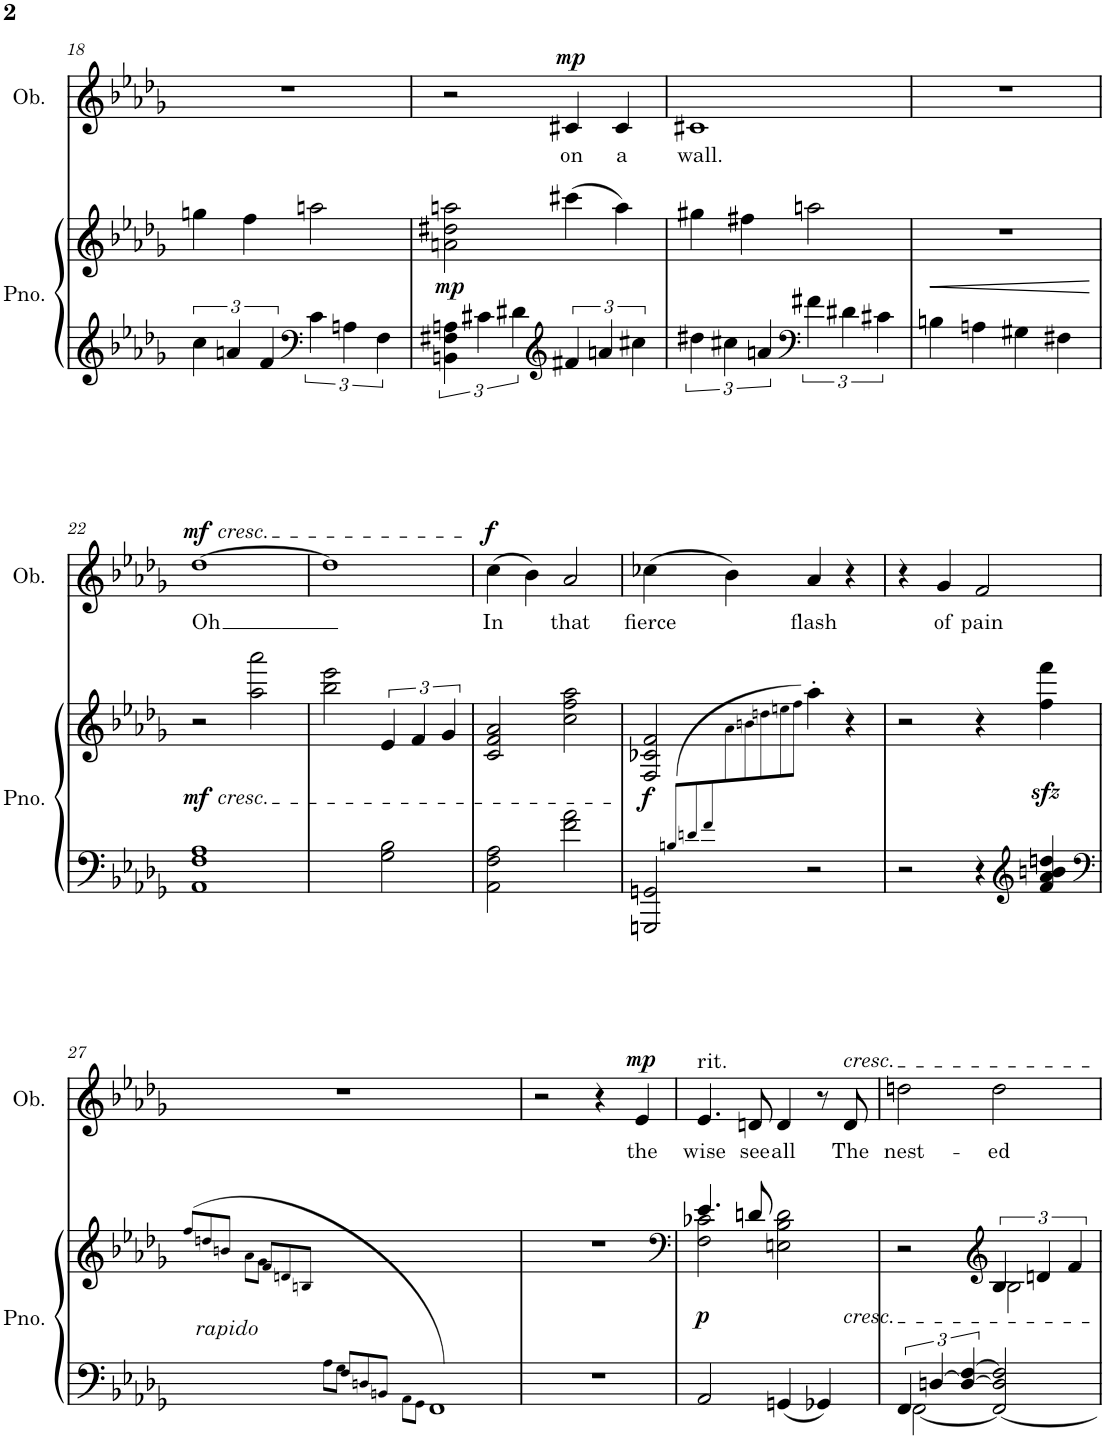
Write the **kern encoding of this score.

**kern	**kern	**dynam	**kern	**text	**dynam
*part2	*part2	*part2	*part1	*part1	*part1
*staff3	*staff2	*staff2/3	*staff1	*staff1	*staff1
*I"Piano	*	*	*I"Oboe	*	*
*I'Pno.	*	*	*I'Ob.	*	*
!!LO:PB:g=z
*clefG2	*clefG2	*	*clefG2	*	*
*k[b-e-a-d-g-]	*k[b-e-a-d-g-]	*	*k[b-e-a-d-g-]	*	*
*M2/2	*M2/2	*	*M2/2	*	*
=18	=18	=18	=18	=18	=18
6cc\	4ggn\	.	1r	.	.
6an/	.	.	.	.	.
.	4ff\	.	.	.	.
6f/	.	.	.	.	.
*clefF4	*	*	*	*	*
6c\	2aan\	.	.	.	.
6An\	.	.	.	.	.
6F\	.	.	.	.	.
=19	=19	=19	=19	=19	=19
!	!	!LO:DY:b	!	!	!
6BBn\ 6F#X\ 6An\	2an\ 2dd#X\ 2aan\	mp	2r	.	.
6c#X\	.	.	.	.	.
6d#X\	.	.	.	.	.
*clefG2	*	*	*	*	*
!	!	!	!	!LO:LY:b	!LO:DY:a
6f#X/	(4ccc#X\	.	4c#X/	on	mp
6an/	.	.	.	.	.
!	!	!	!	!LO:LY:b	!
.	4aa\)	.	4c#/	a	.
6cc#X\	.	.	.	.	.
=20	=20	=20	=20	=20	=20
!	!	!	!	!LO:LY:b	!
6dd#X\	4gg#X\	.	1c#X	wall.	.
6cc#X\	.	.	.	.	.
.	4ff#X\	.	.	.	.
6an/	.	.	.	.	.
*clefF4	*	*	*	*	*
6f#X\	2aan\	.	.	.	.
6d#X\	.	.	.	.	.
6c#X\	.	.	.	.	.
=21	=21	=21	=21	=21	=21
!	!	!LO:HP:b	!	!	!
4Bn\	1r	<	1r	.	.
4An\	.	.	.	.	.
4G#X\	.	.	.	.	.
4F#X\	.	.	.	.	.
.	.	[	.	.	.
!!LO:LB:g=z
=22	=22	=22	=22	=22	=22
!	!	!	!LO:TX:a:i:t=cresc.	!	!
!	!LO:TX:b:i:t=cresc.	!	!	!	!
!	!	!LO:DY:b	!	!LO:LY:b	!LO:DY:a
1AA- 1F 1A-	2r	mf	[1dd-	Oh	mf
.	2aa-\ 2aaa-\	.	.	.	.
=23	=23	=23	=23	=23	=23
2ryy	2bb-\ 2eee-\	.	1dd-]	.	.
2G-\ 2B-\	6e-/	.	.	.	.
.	6f/	.	.	.	.
.	6g-/	.	.	.	.
=24	=24	=24	=24	=24	=24
!	!	!	!	!LO:LY:b	!LO:DY:a
2AA-\ 2F\ 2A-\	2c/ 2f/ 2a-/	.	(4cc\	In	f
.	.	.	4b-\)	.	.
!	!	!	!	!LO:LY:b	!
2f\ 2a-\	2cc\ 2ff\ 2aa-\	.	2a-/	that	.
=25	=25	=25	=25	=25	=25
*^	*	*	*	*	*
!	!	!	!LO:DY:b	!	!LO:LY:b	!
2ryy	2GGGn/ 2GGn/	2F/ 2c-X/ 2f/	f	(4cc-X\	fierce	.
.	.	.	.	4b-\)	.	.
.	.	8qa-\	.	.	.	.
.	.	8qbn\	.	.	.	.
8qBn/L	.	8qddn\	.	.	.	.
8qdn/	.	8qeen\	.	.	.	.
8qf/	.	8qff\J	.	.	.	.
!	!	!	!	!	!LO:LY:b	!
2ryy	2r	4aa-'\	.	4a-/	flash	.
.	.	4r	.	4r	.	.
*v	*v	*	*	*	*	*
=26	=26	=26	=26	=26	=26
2r	2r	.	4r	.	.
!	!	!	!	!LO:LY:b	!
.	.	.	4g-/	of	.
!	!	!	!	!LO:LY:b	!
4r	4r	.	2f/	pain	.
*clefG2	*	*	*	*	*
4f/ 4a-/ 4bn/ 4ddn/	4ff\zz< 4fff\zz<	.	.	.	.
!!LO:LB:g=z
=27	=27	=27	=27	=27	=27
*clefF4	*	*	*	*	*
*	*^	*	*	*	*
.	.	(>8qff/L	.	.	.	.
8qA-\L	.	8qddn/)	.	.	.	.
8qG-\J	.	8qbn/J	.	.	.	.
8qF/L	.	8qa-\L	.	.	.	.
8qDn/	.	8qg-\J	.	.	.	.
8qBBn/J	.	8qf/L	.	.	.	.
8qAA-\L	.	8qdn/	.	.	.	.
8qGG-\J	.	8qBn/J	.	.	.	.
!	!LO:TX:b:i:t=rapido	!	!	!	!	!
1FF	1ryy	1ryy	.	1r	.	.
*	*v	*v	*	*	*	*
=28	=28	=28	=28	=28	=28
1r	1r	.	2r	.	.
.	.	.	4r	.	.
!	!	!	!	!LO:LY:b	!LO:DY:a
.	.	.	4e-/	the	mp
=29	=29	=29	=29	=29	=29
*	*clefF4	*	*	*	*
*	*^	*	*	*	*
!	!	!	!	!LO:TX:a:t=rit.	!	!
!	!	!	!LO:DY:b	!	!LO:LY:b	!
*	*	*^	*	*	*	*
2AA-/	4.e-/	2F\ 2c-X\	2..ryy	p	4.e-/	wise	.
!	!	!	!	!	!	!LO:LY:b	!
.	8dn/	.	.	.	8dn/	see	.
!	!	!	!	!	!	!LO:LY:b	!
4GGn/	2En\ 2B-\ 2d\	2ryy	.	.	4d/	all	.
4GG-X/	.	.	.	.	8r	.	.
!	!	!	!	!	!LO:TX:a:i:t=cresc.	!	!
!	!	!	!LO:TX:b:i:t=cresc.	!	!	!	!
!	!	!	!	!	!	!LO:LY:b	!
.	.	.	8ryy	.	8d/	The	.
=30	=30	=30	=30	=30	=30	=30	=30
*^	*	*	*	*	*	*	*
!	!	!	!	!	!	!	!LO:LY:b	!
*	*	*	*v	*v	*	*	*	*
6FF/	[2FF\	2r	2ryy	.	2ddn\	nest-	.
[6Dn/	.	.	.	.	.	.	.
6D/_ [6F/	.	.	.	.	.	.	.
*	*	*clefG2	*	*	*	*	*
!	!	!	!	!	!	!LO:LY:b	!
2FF/_ 2D/] 2F/]	2ryy	6B-/	2B-\	.	2dd\	-ed	.
.	.	6dn/	.	.	.	.	.
.	.	6f/	.	.	.	.	.
*v	*v	*	*	*	*	*	*
*	*v	*v	*	*	*	*
=	=	=	=	=	=
*-	*-	*-	*-	*-	*-
